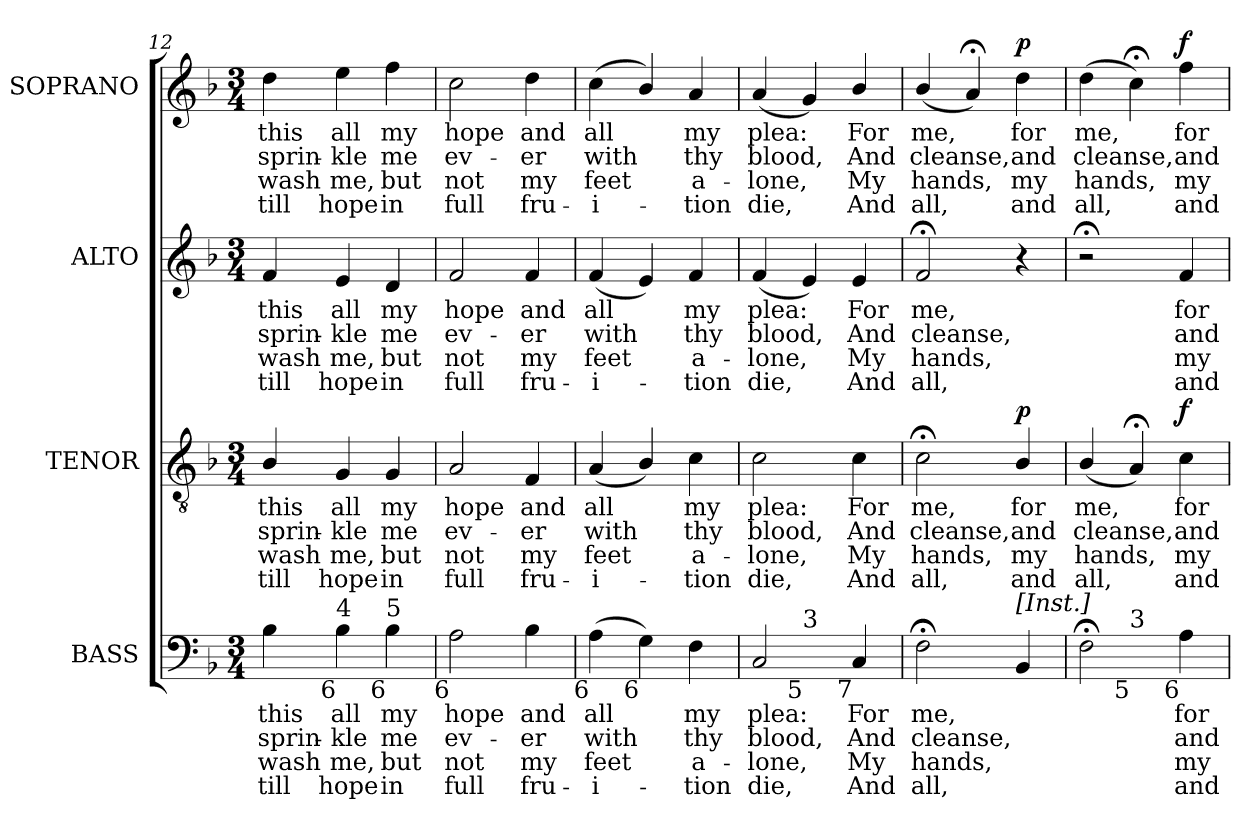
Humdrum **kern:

**kern	**text	**text	**text	**text	**kern	**text	**text	**text	**text	**dynam	**kern	**text	**text	**text	**text	**kern	**text	**text	**text	**text	**dynam
*part4	*part4	*part4	*part4	*part4	*part3	*part3	*part3	*part3	*part3	*part3	*part2	*part2	*part2	*part2	*part2	*part1	*part1	*part1	*part1	*part1	*part1
*staff4	*staff4	*staff4	*staff4	*staff4	*staff3	*staff3	*staff3	*staff3	*staff3	*staff3	*staff2	*staff2	*staff2	*staff2	*staff2	*staff1	*staff1	*staff1	*staff1	*staff1	*staff1
*I"BASS	*	*	*	*	*I"TENOR	*	*	*	*	*	*I"ALTO	*	*	*	*	*I"SOPRANO	*	*	*	*	*
*I'B.	*	*	*	*	*I'T.	*	*	*	*	*	*I'A.	*	*	*	*	*I'S.	*	*	*	*	*
*clefF4	*	*	*	*	*clefGv2	*	*	*	*	*	*clefG2	*	*	*	*	*clefG2	*	*	*	*	*
*	*	*	*	*	*ITrd7c12	*	*	*	*	*	*	*	*	*	*	*	*	*	*	*	*
*k[b-]	*	*	*	*	*k[b-]	*	*	*	*	*	*k[b-]	*	*	*	*	*k[b-]	*	*	*	*	*
*F:	*	*	*	*	*F:	*	*	*	*	*	*F:	*	*	*	*	*F:	*	*	*	*	*
*M3/4	*	*	*	*	*M3/4	*	*	*	*	*	*M3/4	*	*	*	*	*M3/4	*	*	*	*	*
=12	=12	=12	=12	=12	=12	=12	=12	=12	=12	=12	=12	=12	=12	=12	=12	=12	=12	=12	=12	=12	=12
!	!LO:LY:b:color=#000000	!LO:LY:b:color=#000000	!LO:LY:b:color=#000000	!LO:LY:b:color=#000000	!	!	!	!	!	!	!	!	!	!	!	!	!	!	!	!	!
!	!	!	!	!	!	!LO:LY:b:color=#000000	!LO:LY:b:color=#000000	!LO:LY:b:color=#000000	!LO:LY:b:color=#000000	!	!	!	!	!	!	!	!	!	!	!	!
!	!	!	!	!	!	!	!	!	!	!	!	!LO:LY:b:color=#000000	!LO:LY:b:color=#000000	!LO:LY:b:color=#000000	!LO:LY:b:color=#000000	!	!	!	!	!	!
!	!	!	!	!	!	!	!	!	!	!	!	!	!	!	!	!	!LO:LY:b:color=#000000	!LO:LY:b:color=#000000	!LO:LY:b:color=#000000	!LO:LY:b:color=#000000	!
4B-i\	this	sprin-	wash	till	4BB-i/	this	sprin-	wash	till	.	4fi/	this	sprin-	wash	till	4ddi\	this	sprin-	wash	till	.
!	!LO:LY:b:color=#000000	!LO:LY:b:color=#000000	!LO:LY:b:color=#000000	!LO:LY:b:color=#000000	!	!	!	!	!	!	!	!	!	!	!	!	!	!	!	!	!
!	!	!	!	!	!	!LO:LY:b:color=#000000	!LO:LY:b:color=#000000	!LO:LY:b:color=#000000	!LO:LY:b:color=#000000	!	!	!	!	!	!	!	!	!	!	!	!
!	!	!	!	!	!	!	!	!	!	!	!	!LO:LY:b:color=#000000	!LO:LY:b:color=#000000	!LO:LY:b:color=#000000	!LO:LY:b:color=#000000	!	!	!	!	!	!
!LO:TX:b:rj:t=6	!	!	!	!	!	!	!	!	!	!	!	!	!	!	!	!	!	!	!	!	!
!LO:TX:t=4	!	!	!	!	!	!	!	!	!	!	!	!	!	!	!	!	!	!	!	!	!
!	!	!	!	!	!	!	!	!	!	!	!	!	!	!	!	!	!LO:LY:b:color=#000000	!LO:LY:b:color=#000000	!LO:LY:b:color=#000000	!LO:LY:b:color=#000000	!
4B-i\	all	-kle	me,	hope	4GGi/	all	-kle	me,	hope	.	4ei/	all	-kle	me,	hope	4eei\	all	-kle	me,	hope	.
!	!LO:LY:b:color=#000000	!LO:LY:b:color=#000000	!LO:LY:b:color=#000000	!LO:LY:b:color=#000000	!	!	!	!	!	!	!	!	!	!	!	!	!	!	!	!	!
!	!	!	!	!	!	!LO:LY:b:color=#000000	!LO:LY:b:color=#000000	!LO:LY:b:color=#000000	!LO:LY:b:color=#000000	!	!	!	!	!	!	!	!	!	!	!	!
!	!	!	!	!	!	!	!	!	!	!	!	!LO:LY:b:color=#000000	!LO:LY:b:color=#000000	!LO:LY:b:color=#000000	!LO:LY:b:color=#000000	!	!	!	!	!	!
!LO:TX:b:rj:t=6	!	!	!	!	!	!	!	!	!	!	!	!	!	!	!	!	!	!	!	!	!
!LO:TX:t=5	!	!	!	!	!	!	!	!	!	!	!	!	!	!	!	!	!	!	!	!	!
!	!	!	!	!	!	!	!	!	!	!	!	!	!	!	!	!	!LO:LY:b:color=#000000	!LO:LY:b:color=#000000	!LO:LY:b:color=#000000	!LO:LY:b:color=#000000	!
4B-i\	my	me	but	in	4GGi/	my	me	but	in	.	4di/	my	me	but	in	4ffi\	my	me	but	in	.
=13	=13	=13	=13	=13	=13	=13	=13	=13	=13	=13	=13	=13	=13	=13	=13	=13	=13	=13	=13	=13	=13
!	!LO:LY:b:color=#000000	!LO:LY:b:color=#000000	!LO:LY:b:color=#000000	!LO:LY:b:color=#000000	!	!	!	!	!	!	!	!	!	!	!	!	!	!	!	!	!
!	!	!	!	!	!	!LO:LY:b:color=#000000	!LO:LY:b:color=#000000	!LO:LY:b:color=#000000	!LO:LY:b:color=#000000	!	!	!	!	!	!	!	!	!	!	!	!
!	!	!	!	!	!	!	!	!	!	!	!	!LO:LY:b:color=#000000	!LO:LY:b:color=#000000	!LO:LY:b:color=#000000	!LO:LY:b:color=#000000	!	!	!	!	!	!
!LO:TX:b:rj:t=6	!	!	!	!	!	!	!	!	!	!	!	!	!	!	!	!	!	!	!	!	!
!	!	!	!	!	!	!	!	!	!	!	!	!	!	!	!	!	!LO:LY:b:color=#000000	!LO:LY:b:color=#000000	!LO:LY:b:color=#000000	!LO:LY:b:color=#000000	!
2Ai\	hope	ev-	not	full	2AAi/	hope	ev-	not	full	.	2fi/	hope	ev-	not	full	2cci\	hope	ev-	not	full	.
!	!LO:LY:b:color=#000000	!LO:LY:b:color=#000000	!LO:LY:b:color=#000000	!LO:LY:b:color=#000000	!	!	!	!	!	!	!	!	!	!	!	!	!	!	!	!	!
!	!	!	!	!	!	!LO:LY:b:color=#000000	!LO:LY:b:color=#000000	!LO:LY:b:color=#000000	!LO:LY:b:color=#000000	!	!	!	!	!	!	!	!	!	!	!	!
!	!	!	!	!	!	!	!	!	!	!	!	!LO:LY:b:color=#000000	!LO:LY:b:color=#000000	!LO:LY:b:color=#000000	!LO:LY:b:color=#000000	!	!	!	!	!	!
!	!	!	!	!	!	!	!	!	!	!	!	!	!	!	!	!	!LO:LY:b:color=#000000	!LO:LY:b:color=#000000	!LO:LY:b:color=#000000	!LO:LY:b:color=#000000	!
4B-i\	and	-er	my	fru-	4FFi/	and	-er	my	fru-	.	4fi/	and	-er	my	fru-	4ddi\	and	-er	my	fru-	.
=14	=14	=14	=14	=14	=14	=14	=14	=14	=14	=14	=14	=14	=14	=14	=14	=14	=14	=14	=14	=14	=14
!	!LO:LY:b:color=#000000	!LO:LY:b:color=#000000	!LO:LY:b:color=#000000	!LO:LY:b:color=#000000	!	!	!	!	!	!	!	!	!	!	!	!	!	!	!	!	!
!	!	!	!	!	!	!LO:LY:b:color=#000000	!LO:LY:b:color=#000000	!LO:LY:b:color=#000000	!LO:LY:b:color=#000000	!	!	!	!	!	!	!	!	!	!	!	!
!	!	!	!	!	!	!	!	!	!	!	!	!LO:LY:b:color=#000000	!LO:LY:b:color=#000000	!LO:LY:b:color=#000000	!LO:LY:b:color=#000000	!	!	!	!	!	!
!LO:TX:b:rj:t=6	!	!	!	!	!	!	!	!	!	!	!	!	!	!	!	!	!	!	!	!	!
!	!	!	!	!	!	!	!	!	!	!	!	!	!	!	!	!	!LO:LY:b:color=#000000	!LO:LY:b:color=#000000	!LO:LY:b:color=#000000	!LO:LY:b:color=#000000	!
(4Ai\	all	with	-feet	i-	(4AAi/	all	with	-feet	i-	.	(4fi/	all	with	-feet	i-	(4cci\	all	with	-feet	i-	.
!LO:TX:b:rj:t=6	!	!	!	!	!	!	!	!	!	!	!	!	!	!	!	!	!	!	!	!	!
4Gi\)	.	.	.	.	4BB-i/)	.	.	.	.	.	4ei/)	.	.	.	.	4b-i/)	.	.	.	.	.
!	!LO:LY:b:color=#000000	!LO:LY:b:color=#000000	!LO:LY:b:color=#000000	!LO:LY:b:color=#000000	!	!	!	!	!	!	!	!	!	!	!	!	!	!	!	!	!
!	!	!	!	!	!	!LO:LY:b:color=#000000	!LO:LY:b:color=#000000	!LO:LY:b:color=#000000	!LO:LY:b:color=#000000	!	!	!	!	!	!	!	!	!	!	!	!
!	!	!	!	!	!	!	!	!	!	!	!	!LO:LY:b:color=#000000	!LO:LY:b:color=#000000	!LO:LY:b:color=#000000	!LO:LY:b:color=#000000	!	!	!	!	!	!
!	!	!	!	!	!	!	!	!	!	!	!	!	!	!	!	!	!LO:LY:b:color=#000000	!LO:LY:b:color=#000000	!LO:LY:b:color=#000000	!LO:LY:b:color=#000000	!
4Fi\	my	thy	-a-	-tion	4Ci\	my	thy	-a-	-tion	.	4fi/	my	thy	-a-	-tion	4ai/	my	thy	-a-	-tion	.
!!LO:PB:g=z
=15	=15	=15	=15	=15	=15	=15	=15	=15	=15	=15	=15	=15	=15	=15	=15	=15	=15	=15	=15	=15	=15
!	!LO:LY:b:color=#000000	!LO:LY:b:color=#000000	!LO:LY:b:color=#000000	!LO:LY:b:color=#000000	!	!	!	!	!	!	!	!	!	!	!	!	!	!	!	!	!
!	!	!	!	!	!	!LO:LY:b:color=#000000	!LO:LY:b:color=#000000	!LO:LY:b:color=#000000	!LO:LY:b:color=#000000	!	!	!	!	!	!	!	!	!	!	!	!
!	!	!	!	!	!	!	!	!	!	!	!	!LO:LY:b:color=#000000	!LO:LY:b:color=#000000	!LO:LY:b:color=#000000	!LO:LY:b:color=#000000	!	!	!	!	!	!
!LO:TX:b:t=Notes&colon; Only the first verse of the text is given in the source&colon; subsequent verses have been added editorially. The order	!	!	!	!	!	!	!	!	!	!	!	!	!	!	!	!	!	!	!	!	!
!LO:TX:t=of parts in the source is Tenor - [Alto] - Air - [Bass], with the alto part printed in the treble clef an octave above sounding	!	!	!	!	!	!	!	!	!	!	!	!	!	!	!	!	!	!	!	!	!
!LO:TX:t=pitch. The following notes are printed as small grace notes in the source, and have been written out in full editorially&colon;	!	!	!	!	!	!	!	!	!	!	!	!	!	!	!	!	!	!	!	!	!
!LO:TX:t=bar 4, beat 1, soprano B	!	!	!	!	!	!	!	!	!	!	!	!	!	!	!	!	!	!	!	!	!
!LO:TX:t=b	!	!	!	!	!	!	!	!	!	!	!	!	!	!	!	!	!	!	!	!	!
!LO:TX:t=; bar 7, beat 1, soprano A and alto F; bar 15, beat 1, soprano A and alto F.	!	!	!	!	!	!	!	!	!	!	!	!	!	!	!	!	!	!	!	!	!
!LO:TX:b:rj:t=6	!	!	!	!	!	!	!	!	!	!	!	!	!	!	!	!	!	!	!	!	!
!LO:TX:t=4	!	!	!	!	!	!	!	!	!	!	!	!	!	!	!	!	!	!	!	!	!
!	!	!	!	!	!	!	!	!	!	!	!	!	!	!	!	!	!LO:LY:b:color=#000000	!LO:LY:b:color=#000000	!LO:LY:b:color=#000000	!LO:LY:b:color=#000000	!
*^	*	*	*	*	*	*	*	*	*	*	*	*	*	*	*	*	*	*	*	*	*
2Ci/	4ryy	plea:	blood,	lone,	die,	2Ci\	plea:	blood,	lone,	die,	.	(4fi/	plea:	blood,	lone,	die,	(4ai/	plea:	blood,	lone,	die,	.
!	!LO:TX:b:rj:t=5	!	!	!	!	!	!	!	!	!	!	!	!	!	!	!	!	!	!	!	!	!
!	!LO:TX:t=3	!	!	!	!	!	!	!	!	!	!	!	!	!	!	!	!	!	!	!	!	!
.	2ryy	.	.	.	.	.	.	.	.	.	.	4ei/)	.	.	.	.	4gi/)	.	.	.	.	.
!	!	!LO:LY:b:color=#000000	!LO:LY:b:color=#000000	!LO:LY:b:color=#000000	!LO:LY:b:color=#000000	!	!	!	!	!	!	!	!	!	!	!	!	!	!	!	!	!
!	!	!	!	!	!	!	!LO:LY:b:color=#000000	!LO:LY:b:color=#000000	!LO:LY:b:color=#000000	!LO:LY:b:color=#000000	!	!	!	!	!	!	!	!	!	!	!	!
!	!	!	!	!	!	!	!	!	!	!	!	!	!LO:LY:b:color=#000000	!LO:LY:b:color=#000000	!LO:LY:b:color=#000000	!LO:LY:b:color=#000000	!	!	!	!	!	!
!LO:TX:b:rj:t=7	!	!	!	!	!	!	!	!	!	!	!	!	!	!	!	!	!	!	!	!	!	!
!	!	!	!	!	!	!	!	!	!	!	!	!	!	!	!	!	!	!LO:LY:b:color=#000000	!LO:LY:b:color=#000000	!LO:LY:b:color=#000000	!LO:LY:b:color=#000000	!
4Ci/	.	For	And	My	And	4Ci\	For	And	My	And	.	4ei/	For	And	My	And	4b-i/	For	And	My	And	.
*v	*v	*	*	*	*	*	*	*	*	*	*	*	*	*	*	*	*	*	*	*	*	*
=16	=16	=16	=16	=16	=16	=16	=16	=16	=16	=16	=16	=16	=16	=16	=16	=16	=16	=16	=16	=16	=16
*^	*	*	*	*	*	*	*	*	*	*	*	*	*	*	*	*	*	*	*	*	*
!	!	!LO:LY:b:color=#000000	!LO:LY:b:color=#000000	!LO:LY:b:color=#000000	!LO:LY:b:color=#000000	!	!	!	!	!	!	!	!	!	!	!	!	!	!	!	!	!
*v	*v	*	*	*	*	*	*	*	*	*	*	*	*	*	*	*	*	*	*	*	*	*
*^	*	*	*	*	*	*	*	*	*	*	*	*	*	*	*	*	*	*	*	*	*
!	!	!	!	!	!	!	!LO:LY:b:color=#000000	!LO:LY:b:color=#000000	!LO:LY:b:color=#000000	!LO:LY:b:color=#000000	!	!	!	!	!	!	!	!	!	!	!	!
*v	*v	*	*	*	*	*	*	*	*	*	*	*	*	*	*	*	*	*	*	*	*	*
*^	*	*	*	*	*	*	*	*	*	*	*	*	*	*	*	*	*	*	*	*	*
!	!	!	!	!	!	!	!	!	!	!	!	!	!LO:LY:b:color=#000000	!LO:LY:b:color=#000000	!LO:LY:b:color=#000000	!LO:LY:b:color=#000000	!	!	!	!	!	!
*v	*v	*	*	*	*	*	*	*	*	*	*	*	*	*	*	*	*	*	*	*	*	*
*^	*	*	*	*	*	*	*	*	*	*	*	*	*	*	*	*	*	*	*	*	*
!	!	!	!	!	!	!	!	!	!	!	!	!	!	!	!	!	!	!LO:LY:b:color=#000000	!LO:LY:b:color=#000000	!LO:LY:b:color=#000000	!LO:LY:b:color=#000000	!
*v	*v	*	*	*	*	*	*	*	*	*	*	*	*	*	*	*	*	*	*	*	*	*
2F;i\	me,	cleanse,	hands,	all,	2C;i\	me,	cleanse,	hands,	all,	.	2f;i/	me,	cleanse,	hands,	all,	(4b-i/	me,	cleanse,	hands,	all,	.
.	.	.	.	.	.	.	.	.	.	.	.	.	.	.	.	4a;i/)	.	.	.	.	.
!	!	!	!	!	!	!LO:LY:b:color=#000000	!LO:LY:b:color=#000000	!LO:LY:b:color=#000000	!LO:LY:b:color=#000000	!	!	!	!	!	!	!	!	!	!	!	!
!LO:TX:a:t=[Inst.]	!	!	!	!	!	!	!	!	!	!	!	!	!	!	!	!	!	!	!	!	!
!	!	!	!	!	!	!	!	!	!	!	!	!	!	!	!	!	!LO:LY:b:color=#000000	!LO:LY:b:color=#000000	!LO:LY:b:color=#000000	!LO:LY:b:color=#000000	!
4BB-i/	.	.	.	.	4BB-i/	for	and	my	and	p	4r	.	.	.	.	4ddi\	for	and	my	and	p
=17	=17	=17	=17	=17	=17	=17	=17	=17	=17	=17	=17	=17	=17	=17	=17	=17	=17	=17	=17	=17	=17
!	!	!	!	!	!	!LO:LY:b:color=#000000	!LO:LY:b:color=#000000	!LO:LY:b:color=#000000	!LO:LY:b:color=#000000	!	!	!	!	!	!	!	!	!	!	!	!
!LO:TX:b:rj:t=6	!	!	!	!	!	!	!	!	!	!	!	!	!	!	!	!	!	!	!	!	!
!LO:TX:t=4	!	!	!	!	!	!	!	!	!	!	!	!	!	!	!	!	!	!	!	!	!
!	!	!	!	!	!	!	!	!	!	!	!	!	!	!	!	!	!LO:LY:b:color=#000000	!LO:LY:b:color=#000000	!LO:LY:b:color=#000000	!LO:LY:b:color=#000000	!
*^	*	*	*	*	*	*	*	*	*	*	*	*	*	*	*	*	*	*	*	*	*
2F;i\	4ryy	.	.	.	.	(4BB-i/	me,	cleanse,	hands,	all,	.	2r;	.	.	.	.	(4ddi\	me,	cleanse,	hands,	all,	.
!	!LO:TX:b:rj:t=5	!	!	!	!	!	!	!	!	!	!	!	!	!	!	!	!	!	!	!	!	!
!	!LO:TX:t=3	!	!	!	!	!	!	!	!	!	!	!	!	!	!	!	!	!	!	!	!	!
.	2ryy	.	.	.	.	4AA;i/)	.	.	.	.	.	.	.	.	.	.	4cc;i\)	.	.	.	.	.
!	!	!LO:LY:b:color=#000000	!LO:LY:b:color=#000000	!LO:LY:b:color=#000000	!LO:LY:b:color=#000000	!	!	!	!	!	!	!	!	!	!	!	!	!	!	!	!	!
!	!	!	!	!	!	!	!LO:LY:b:color=#000000	!LO:LY:b:color=#000000	!LO:LY:b:color=#000000	!LO:LY:b:color=#000000	!	!	!	!	!	!	!	!	!	!	!	!
!	!	!	!	!	!	!	!	!	!	!	!	!	!LO:LY:b:color=#000000	!LO:LY:b:color=#000000	!LO:LY:b:color=#000000	!LO:LY:b:color=#000000	!	!	!	!	!	!
!LO:TX:b:rj:t=6	!	!	!	!	!	!	!	!	!	!	!	!	!	!	!	!	!	!	!	!	!	!
!	!	!	!	!	!	!	!	!	!	!	!	!	!	!	!	!	!	!LO:LY:b:color=#000000	!LO:LY:b:color=#000000	!LO:LY:b:color=#000000	!LO:LY:b:color=#000000	!
4Ai\	.	for	and	my	and	4Ci\	for	and	my	and	f	4fi/	for	and	my	and	4ffi\	for	and	my	and	f
*v	*v	*	*	*	*	*	*	*	*	*	*	*	*	*	*	*	*	*	*	*	*	*
=	=	=	=	=	=	=	=	=	=	=	=	=	=	=	=	=	=	=	=	=	=
*-	*-	*-	*-	*-	*-	*-	*-	*-	*-	*-	*-	*-	*-	*-	*-	*-	*-	*-	*-	*-	*-
